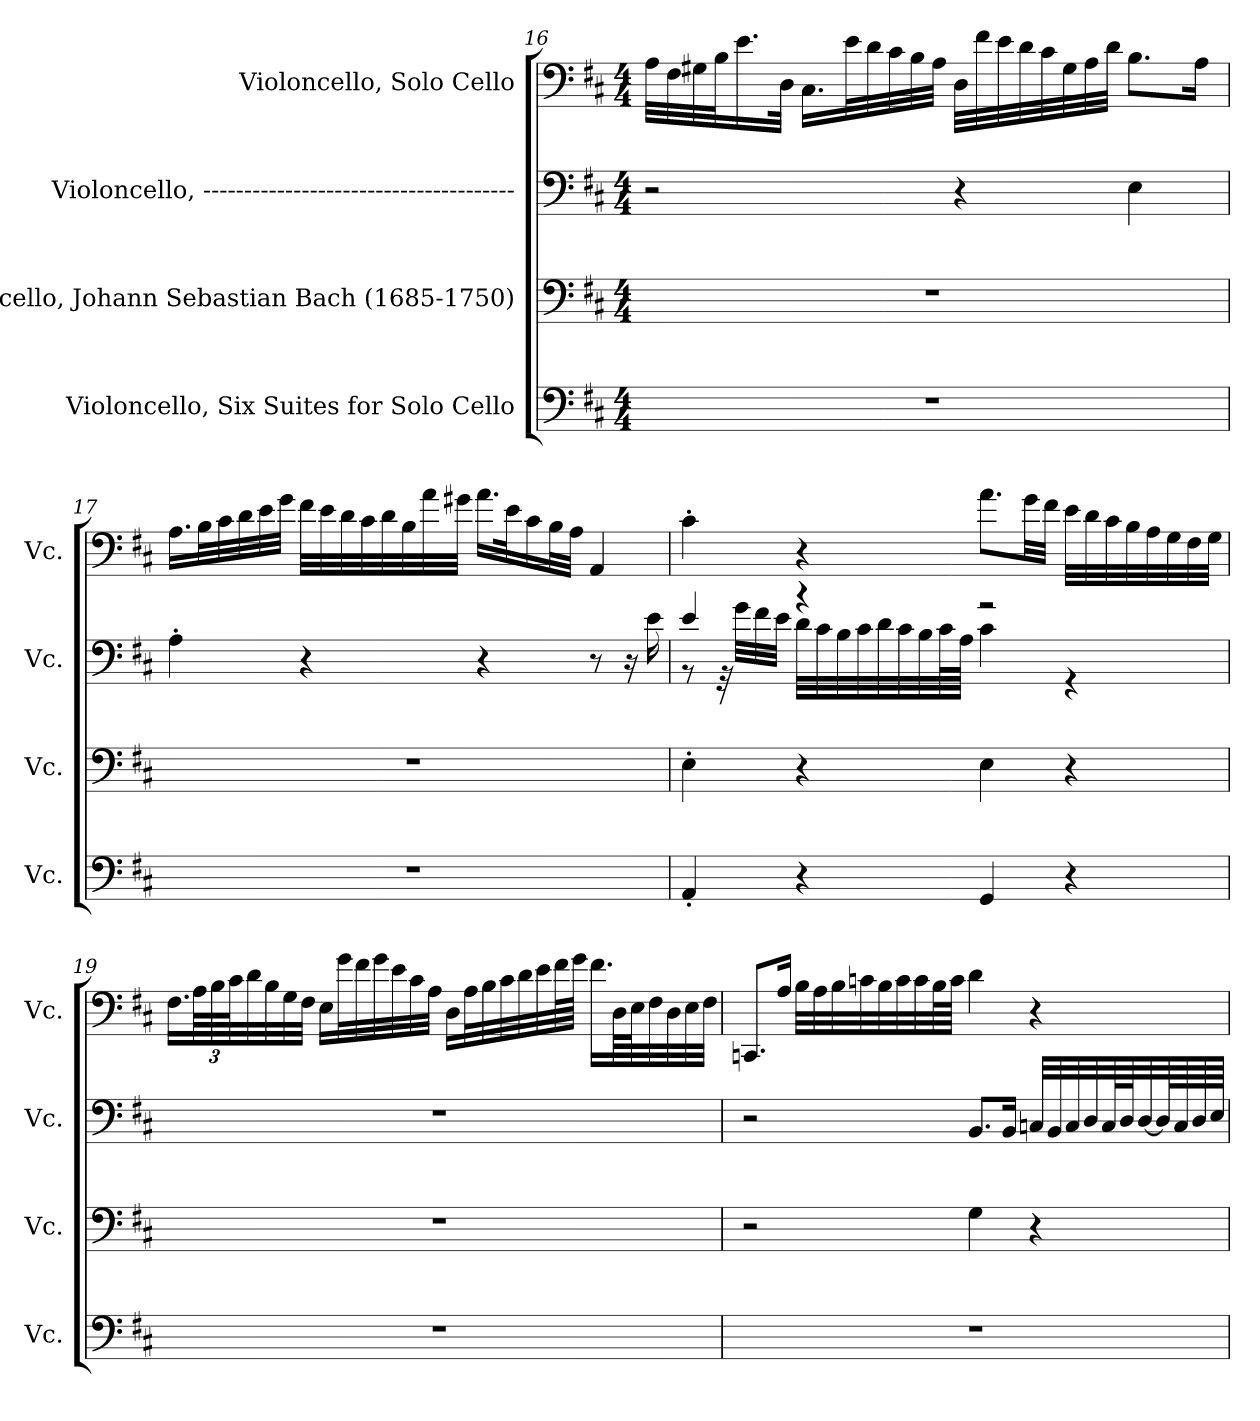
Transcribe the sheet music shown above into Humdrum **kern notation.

**kern	**kern	**kern	**kern
*part4	*part3	*part2	*part1
*staff4	*staff3	*staff2	*staff1
*I"Violoncello, Six Suites for Solo Cello	*I"Violoncello, Johann Sebastian Bach  (1685-1750)	*I"Violoncello, --------------------------------------	*I"Violoncello, Solo Cello
*I'Vc.	*I'Vc.	*I'Vc.	*I'Vc.
!!LO:PB:g=z
*clefF4	*clefF4	*clefF4	*clefF4
*k[f#c#]	*k[f#c#]	*k[f#c#]	*k[f#c#]
*M4/4	*M4/4	*M4/4	*M4/4
=16	=16	=16	=16
1r	1r	2r	32A\LLL
.	.	.	32F#\
.	.	.	32G#X\
.	.	.	32B\J
.	.	.	16.e\
.	.	.	32D\JJk
.	.	.	16.C#\LL
.	.	.	32e\L
.	.	.	32d\
.	.	.	32c#\
.	.	.	32B\
.	.	.	32A\JJJ
.	.	4r	32D\LLL
.	.	.	32f#\
.	.	.	32e\
.	.	.	32d\
.	.	.	32c#\
.	.	.	32G#\
.	.	.	32A\
.	.	.	32d\JJJ
.	.	4E\	8.B\L
.	.	.	16A\Jk
!!LO:LB:g=z
=17	=17	=17	=17
1r	1r	4A'\	16.A\LL
.	.	.	32B\L
.	.	.	32c#\
.	.	.	32d\
.	.	.	32e\
.	.	.	32g\JJJ
.	.	4r	32f#\LLL
.	.	.	32e\
.	.	.	32d\
.	.	.	32c#\
.	.	.	32d\
.	.	.	32B\
.	.	.	32a\
.	.	.	32g#X\JJJ
.	.	4r	16.a\LL
.	.	.	32e\K
.	.	.	16c#\
.	.	.	32B\L
.	.	.	32A\JJJ
.	.	8r	4AA/
.	.	16r	.
.	.	16e\	.
!!LO:LB:g=z
=18	=18	=18	=18
*	*	*^	*
4AA'/	4E'\	4e/	8r	4c#'\
.	.	.	32r	.
.	.	.	32g\LLL	.
.	.	.	32f#\	.
.	.	.	32e\JJJ	.
4r	4r	4r	32d\LLL	4r
.	.	.	32c#\	.
.	.	.	32B\	.
.	.	.	32c#\	.
.	.	.	32d\	.
.	.	.	32c#\	.
.	.	.	32B\	.
.	.	.	64c#\L	.
.	.	.	64A\JJJJ	.
4GG/	4E\	2r	4c#\	8.a\L
.	.	.	.	32g\LL
.	.	.	.	32f#\JJJ
4r	4r	.	4r	32e\LLL
.	.	.	.	32d\
.	.	.	.	32c#\
.	.	.	.	32B\
.	.	.	.	32A\
.	.	.	.	32G\
.	.	.	.	32F#\
.	.	.	.	32G\JJJ
*	*	*v	*v	*
!!LO:PB:g=z
=19	=19	=19	=19
1r	1r	1r	16.F#\LL
*	*	*	*Xbrackettup
.	.	.	96A\LL
.	.	.	96B\
.	.	.	96c#\J
.	.	.	32d\
.	.	.	32B\
.	.	.	32G\
.	.	.	32F#\JJJ
.	.	.	16E\LL
.	.	.	32g\L
.	.	.	32f#\
.	.	.	32g\
.	.	.	32e\
.	.	.	32c#\
.	.	.	32A\JJJ
.	.	.	16D\LL
.	.	.	32A\L
.	.	.	32B\
.	.	.	32c#\
.	.	.	32d\
.	.	.	32e\
.	.	.	64f#\L
.	.	.	64g\JJJJ
.	.	.	16.f#\LL
.	.	.	64D\LL
.	.	.	64E\J
.	.	.	32F#\
.	.	.	32D\
.	.	.	32E\
.	.	.	32F#\JJJ
!!LO:LB:g=z
=20	=20	=20	=20
1r	2r	2r	8.CCn/L
.	.	.	16A/Jk
.	.	.	32B\LLL
.	.	.	32A\
.	.	.	32B\
.	.	.	32cn\
.	.	.	32B\
.	.	.	32c\
.	.	.	32c\
.	.	.	64B\L
.	.	.	64c\JJJJ
.	4G\	8.BB/L	4d\
.	.	16BB/Jk	.
.	4r	32Cn/LLL	4r
.	.	32BB/	.
.	.	32C/	.
.	.	32D/	.
.	.	64C/L	.
.	.	64D/J	.
.	.	[32D/	.
.	.	64D/L]	.
.	.	64C/	.
.	.	64D/	.
.	.	64E/JJJJ	.
=	=	=	=
*-	*-	*-	*-
